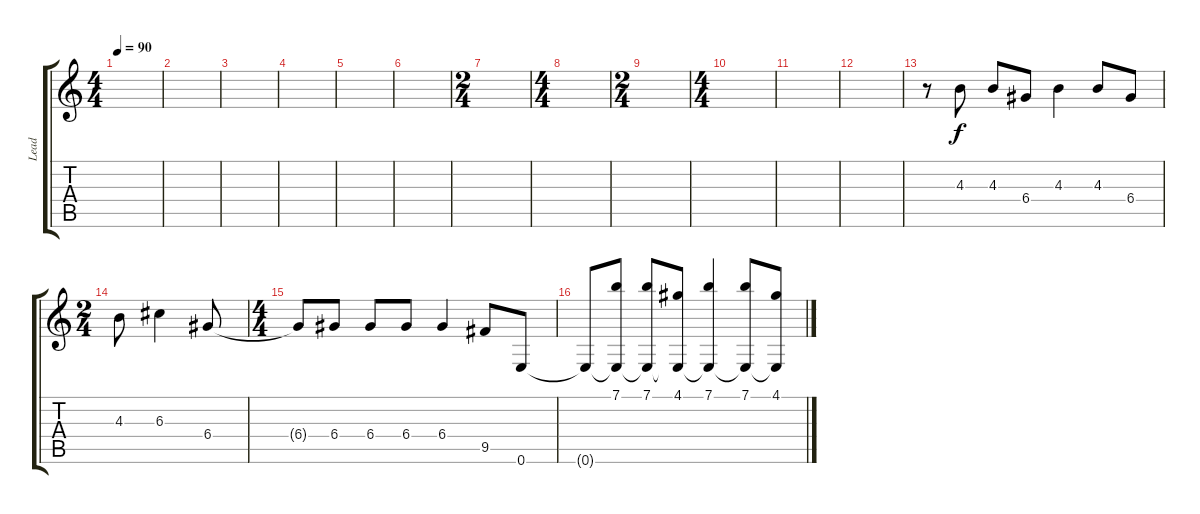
\track ("Lead" "Lead") {instrument distortionguitar}
\staff {score tabs}
\tuning (E4 B3 G3 D3 A2 E2) {hide}
\ts (4 4)
\tempo 90
\clef g2
\ks c
|
|
|
|
|
|
\ts (2 4)
|
\ts (4 4)
|
\ts (2 4)
|
\ts (4 4)
|
|
|
r.8 4.3.8 4.3.8 6.4.8 4.3.4 4.3.8 6.4.8 |
\ts (2 4)
4.3.8 6.3.4 6.4.8 |
\ts (4 4)
6.4{t}.8 6.4.8 6.4.8 6.4.8 6.4.4 9.5.8 0.6.8 |
0.6{t}.8 (7.1 0.6{t}).8 (7.1 0.6{t}).8 (4.1 0.6{t}).8 (7.1 0.6{t}).4 (7.1 0.6{t}).8 (4.1 0.6{t}).8
